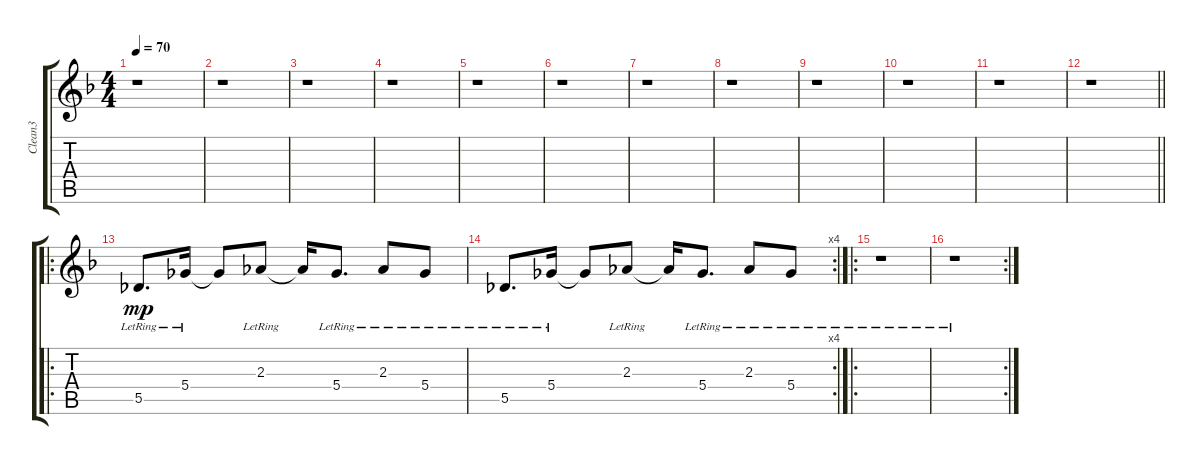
\track ("Clean3" "Clean3") {instrument electricguitarclean}
\staff {score tabs}
\tuning (Eb4 Bb3 Gb3 Db3 Ab2 Db2) {hide}
\ts (4 4)
\tempo 70
\clef g2
\ks f
r.1{dy mp instrument electricguitarclean} |
r.1 |
r.1 |
r.1 |
r.1 |
r.1 |
r.1 |
r.1 |
r.1 |
r.1 |
r.1 |
\barLineRight lightlight
r.1 |
\ro
5.5{lr}.8{d} 5.4{lr}.16 5.4{t}.8 2.3{lr}.8 2.3{t}.16 5.4{lr}.8{d} 2.3{lr}.8 5.4{lr}.8 |
\rc 4
5.5{lr}.8{d} 5.4{lr}.16 5.4{t}.8 2.3{lr}.8 2.3{t}.16 5.4{lr}.8{d} 2.3{lr}.8 5.4{lr}.8 |
\ro
r.1 |
\rc 2
r.1
